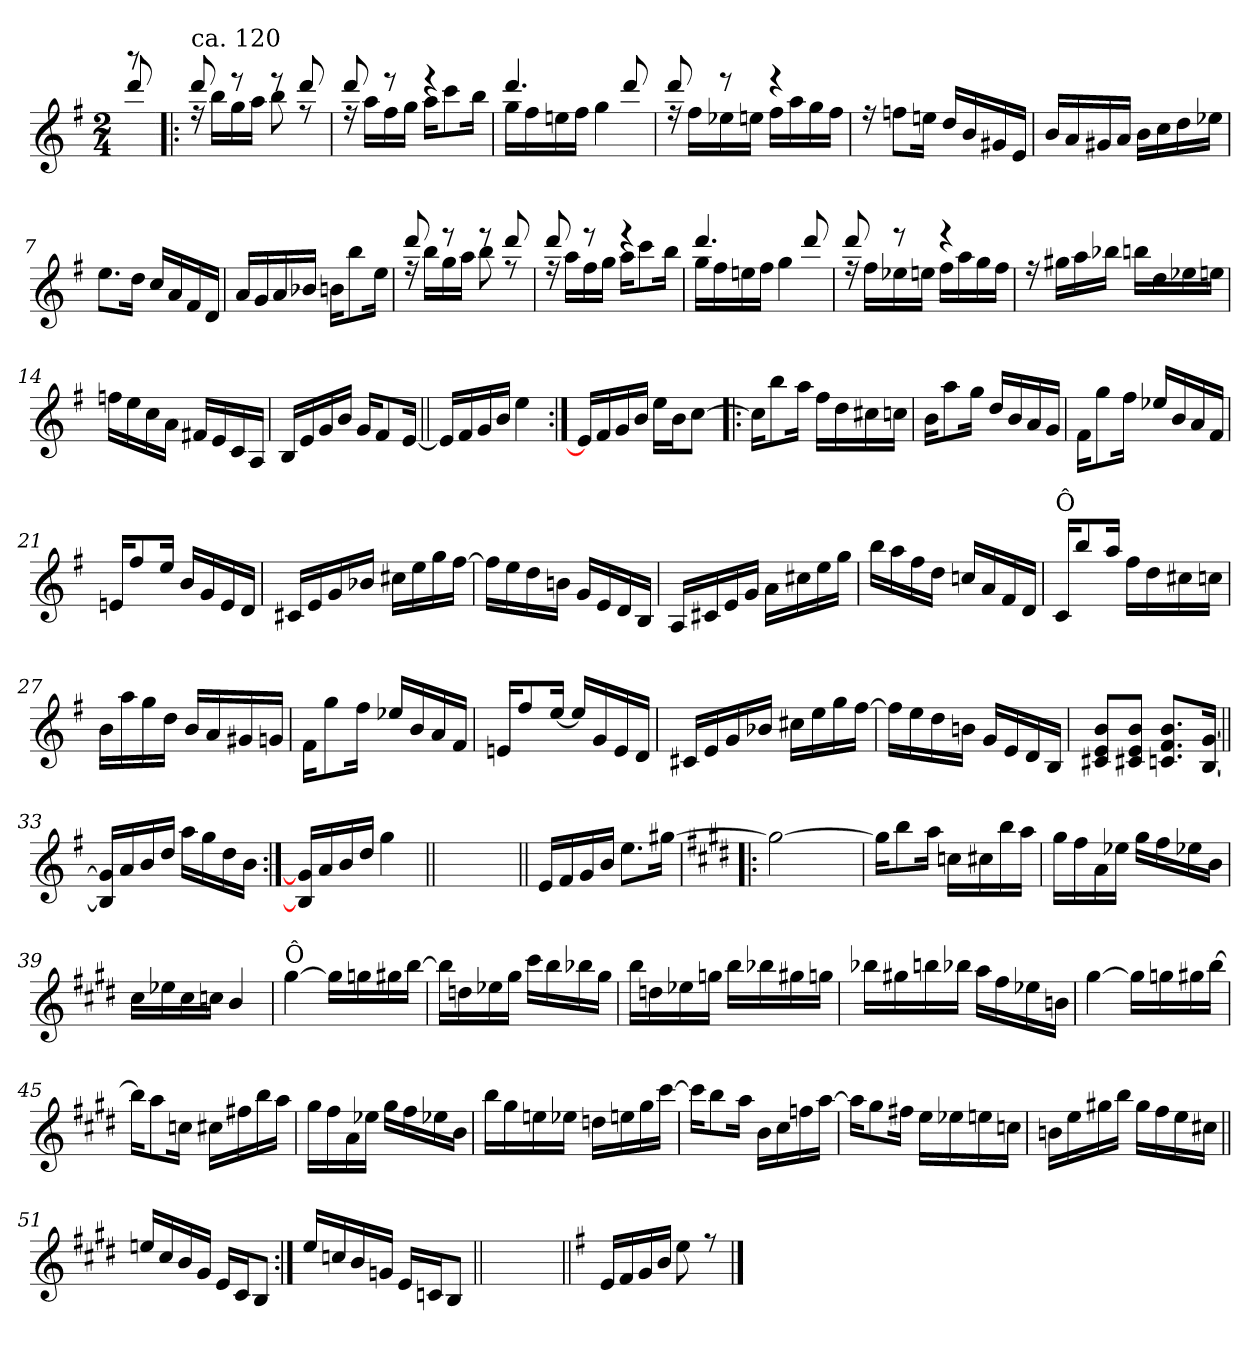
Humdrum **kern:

**kern
*part1
*staff1
*clefG2
*k[f#]
*e:
*M2/4
=
*^
*	*^
8r	8ryy	8ddd!/
=1!|:	=1!|:	=1!|:
!LO:TX:a:t=ca. 120	!	!
16ree	8ryy	8ddd!/
16bb\LL	.	.
16gg\	4ryy	8reee
16aa\JJ	.	.
8bb\	.	8reee
8ree	8ryy	8ddd!/
=2	=2	=2
16ree	8ryy	8ddd!/
16aa\LL	.	.
16ff#\	8ryy	8rddd
16gg\JJ	.	.
16aa\KL	4ryy	4rddd
8ccc\	.	.
16bb\Jk	.	.
=3	=3	=3
16gg\LL	4.ryy	4.ddd!/
16ff#\	.	.
16een\	.	.
16ff#\JJ	.	.
4gg\	.	.
.	8ryy	8ddd!/
=4	=4	=4
16ree	8ryy	8ddd!/
16ff#\LL	.	.
16ee-X\	8ryy	8reee
16een\JJ	.	.
16ff#\LL	4ryy	4reee
16aa\	.	.
16gg\	.	.
16ff#\JJ	.	.
*	*v	*v
!!LO:LB:g=z
=5	=5
16ree	2ryy
8ffn\L	.
16een\Jk	.
16dd/LL	.
16b/	.
16g#X/	.
16e/JJ	.
=6	=6
16b/LL	2ryy
16a/	.
16g#X/	.
16a/JJ	.
16b\LL	.
16cc\	.
16dd\	.
16ee-X\JJ	.
=7	=7
8.ee\L	2ryy
16dd\Jk	.
16cc/LL	.
16a/	.
16f#/	.
16d/JJ	.
=8	=8
16a/LL	2ryy
16g/	.
16a/	.
16b-X/JJ	.
16bn\KL	.
8bb\	.
16ee\Jk	.
!!LO:LB:g=z	!!
=9	=9
*	*^
16ree	8ryy	8ddd!/
16bb\LL	.	.
16gg\	4ryy	8reee
16aa\JJ	.	.
8bb\	.	8reee
8ree	8ryy	8ddd!/
=10	=10	=10
16ree	8ryy	8ddd!/
16aa\LL	.	.
16ff#\	8ryy	8reee
16gg\JJ	.	.
16aa\KL	4ryy	4reee
8ccc\	.	.
16bb\Jk	.	.
=11	=11	=11
16gg\LL	4.ryy	4.ddd!/
16ff#\	.	.
16een\	.	.
16ff#\JJ	.	.
4gg\	.	.
.	8ryy	8ddd!/
=12	=12	=12
16ree	8ryy	8ddd!/
16ff#\LL	.	.
16ee-X\	8ryy	8reee
16een\JJ	.	.
16ff#\LL	4ryy	4reee
16aa\	.	.
16gg\	.	.
16ff#\JJ	.	.
*	*v	*v
!!LO:LB:g=z
=13	=13
16ree	2ryy
16gg#X\LL	.
16aa\	.
16bb-X\JJ	.
16bbn\LL	.
16dd\	.
16ee-X\	.
16een\JJ	.
=14	=14
16ffn\LL	4ryy
16ee\	.
16cc\	.
16a\JJ	.
16f#X/LL	4ryy
16e/	.
16c/	.
16A/JJ	.
=15	=15
16B/LL	4ryy
16e/	.
16g/	.
16b/JJ	.
16g/KL	4ryy
8f#/	.
[>16e/Jk	.
=16||	=16||
16en/LL]	2ryy
16f#/	.
16g/	.
16b/JJ	.
4ee\	.
!!LO:LB:g=z	!!
=17:|!	=17:|!
16e/LL]	2ryy
16f#/	.
16g/	.
16b/JJ	.
16ee\LL	.
16b\J	.
[<8cc\J	.
=18!|:	=18!|:
16cc\KL]	2ryy
8bb\	.
16aa\Jk	.
16ff#\LL	.
16dd\	.
16cc#X\	.
16ccn\JJ	.
=19	=19
16b\KL	2ryy
8aa\	.
16gg\Jk	.
16dd/LL	.
16b/	.
16a/	.
16g/JJ	.
=20	=20
16f#\KL	2ryy
8gg\	.
16ff#\Jk	.
16ee-X/LL	.
16b/	.
16a/	.
16f#/JJ	.
!!LO:LB:g=z	!!
=21	=21
16en/KL	4ryy
8ff#/	.
16ee/Jk	.
16b/LL	4ryy
16g/	.
16e/	.
16d/JJ	.
=22	=22
16c#X/LL	2ryy
16e/	.
16g/	.
16b-X/JJ	.
16cc#X\LL	.
16ee\	.
16gg\	.
[<16ff#\JJ	.
=23	=23
16ff#\LL]	2ryy
16ee\	.
16dd\	.
16bn\JJ	.
16g/LL	.
16e/	.
16d/	.
16B/JJ	.
=24	=24
16A/LL	2ryy
16c#X/	.
16e/	.
16g/JJ	.
16a\LL	.
16cc#X\	.
16ee\	.
16gg\JJ	.
!!LO:LB:g=z	!!
=25	=25
16bb\LL	2ryy
16aa\	.
16ff#\	.
16dd\JJ	.
16ccn/LL	.
16a/	.
16f#/	.
16d/JJ	.
=26	=26
!LO:TX:a:t=Ô	!
16c/KL	2ryy
8bb/	.
16aa/Jk	.
16ff#\LL	.
16dd\	.
16cc#X\	.
16ccn\JJ	.
=27	=27
16b\LL	2ryy
16aa\	.
16gg\	.
16dd\JJ	.
16b/LL	.
16a/	.
16g#X/	.
16gn/JJ	.
=28	=28
16f#\KL	2ryy
8gg\	.
16ff#\Jk	.
16ee-X/LL	.
16b/	.
16a/	.
16f#/JJ	.
!!LO:LB:g=z	!!
=29	=29
16en/KL	4ryy
8ff#/	.
[>16ee/Jk	.
16ee/LL]	4ryy
16g/	.
16e/	.
16d/JJ	.
=30	=30
16c#X/LL	2ryy
16e/	.
16g/	.
16b-X/JJ	.
16cc#X\LL	.
16ee\	.
16gg\	.
[<16ff#\JJ	.
=31	=31
16ff#\LL]	2ryy
16ee\	.
16dd\	.
16bn\JJ	.
16g/LL	.
16e/	.
16d/	.
16B/JJ	.
=32	=32
8c#X/ 8e/ 8b/L	4ryy
8c#X/ 8e/ 8b/J	.
8.cn/ 8.f#/ 8.b/L	4ryy
[>16B/ [>16g/Jk	.
!!LO:PB:g=z	!!
=33||	=33||
16B/] 16g/]LL	2ryy
16a/	.
16b/	.
16dd/JJ	.
16aa\LL	.
16gg\	.
16dd\	.
16b\JJ	.
=34:|!	=34:|!
16B/] 16g/]LL	2ryy
16a/	.
16b/	.
16dd/JJ	.
4gg\	.
*v	*v
=34X341||
2ryy
=35||
*^
16e/LL	2ryy
16f#/	.
16g/	.
16b/JJ	.
8.ee\L	.
[<16gg#X\Jk	.
!!LO:LB:g=z	!!
=36!|:	=36!|:
*k[f#c#g#d#]	*
*E:	*
2gg#\_	4ryy
.	4ryy
=37	=37
16gg#\KL]	2ryy
8bb\	.
16aa\Jk	.
16ccn\LL	.
16cc#X\	.
16bb\	.
16aa\JJ	.
=38	=38
16gg#\LL	2ryy
16ff#\	.
16a\	.
16ee-X\JJ	.
16gg#\LL	.
16ff#\	.
16ee-X\	.
16b\JJ	.
=39	=39
16cc#\LL	2ryy
16ee-X\	.
16cc#\	.
16ccn\JJ	.
4b/	.
!!LO:LB:g=z	!!
=40	=40
!LO:TX:a:t=Ô	!
[<4gg#\	2ryy
16gg#\LL]	.
16ggn\	.
16gg#X\	.
[<16bb\JJ	.
=41	=41
16bb\LL]	2ryy
16ddn\	.
16ee-X\	.
16gg#\JJ	.
16ccc#\LL	.
16bb\	.
16bb-X\	.
16gg#\JJ	.
=42	=42
16bb\LL	2ryy
16ddn\	.
16ee-X\	.
16ggn\JJ	.
16bb\LL	.
16bb-X\	.
16gg#X\	.
16ggn\JJ	.
=43	=43
16bb-X\LL	4ryy
16gg#X\	.
16bbn\	.
16bb-X\JJ	.
16aa\LL	4ryy
16ff#\	.
16ee-X\	.
16bn\JJ	.
!!LO:LB:g=z	!!
=44	=44
[<4gg#\	4ryy
16gg#\LL]	4ryy
16ggn\	.
16gg#X\	.
[<16bb\JJ	.
=45	=45
16bb\KL]	2ryy
8aa\	.
16ccn\Jk	.
16cc#X\LL	.
16ff#X\	.
16bb\	.
16aa\JJ	.
=46	=46
16gg#\LL	2ryy
16ff#\	.
16a\	.
16ee-X\JJ	.
16gg#\LL	.
16ff#\	.
16ee-X\	.
16b\JJ	.
=47	=47
16bb\LL	4ryy
16gg#\	.
16een\	.
16ee-X\JJ	.
16ddn\LL	4ryy
16een\	.
16gg#\	.
[<16ccc#\JJ	.
!!LO:LB:g=z	!!
=48	=48
16ccc#\KL]	4ryy
8bb\	.
16aa\Jk	.
16b\LL	4ryy
16cc#\	.
16ffn\	.
[<16aa\JJ	.
=49	=49
16aa\KL]	4ryy
8gg#\	.
16ff#X\Jk	.
16ee\LL	4ryy
16ee-X\	.
16een\	.
16ccn\JJ	.
=50	=50
16bn\LL	4ryy
16ee\	.
16gg#X\	.
16bb\JJ	.
16gg#\LL	4ryy
16ff#\	.
16ee\	.
16cc#X\JJ	.
=51||	=51||
16een/LL	2ryy
16cc#/	.
16b/	.
16g#/JJ	.
16e/LL	.
16c#/J	.
8B/J	.
!!LO:LB:g=z	!!
=52:|!	=52:|!
16ee/LL	2ryy
16ccn/	.
16b/	.
16gn/JJ	.
16e/LL	.
16cn/J	.
8B/J	.
*v	*v
=52X522||
2ryy
=53||
*k[f#]
*e:
*^
16e/LL	2ryy
16f#/	.
16g/	.
16b/JJ	.
8ee\	.
8ree	.
*v	*v
==
*-
